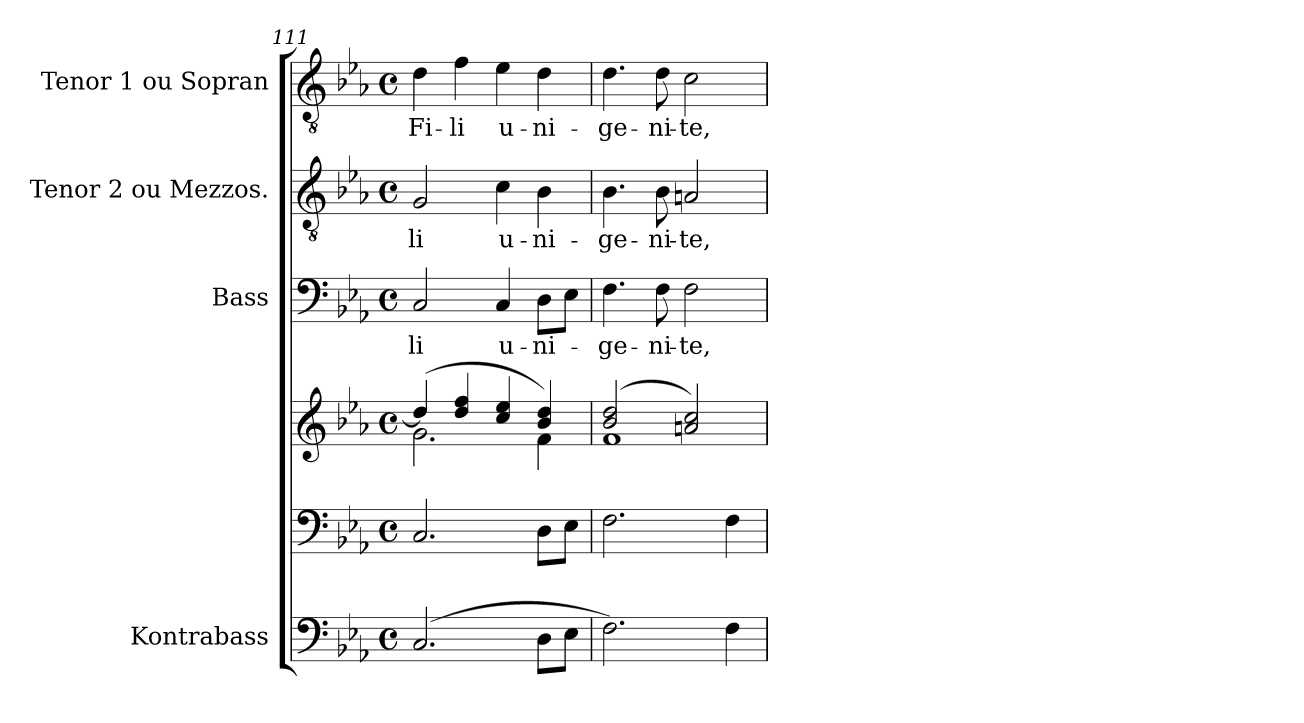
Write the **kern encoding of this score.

**kern	**kern	**kern	**kern	**text	**kern	**text	**kern	**text
*part5	*part4	*part4	*part3	*part3	*part2	*part2	*part1	*part1
*staff6	*staff5	*staff4	*staff3	*staff3	*staff2	*staff2	*staff1	*staff1
*I"Kontrabass	*	*	*I"Bass	*	*I"Tenor 2 ou Mezzos.	*	*I"Tenor 1 ou Sopran	*
*I'Kb.	*	*	*	*	*	*	*	*
*clefF4	*clefF4	*clefG2	*clefF4	*	*clefGv2	*	*clefGv2	*
*ITrd7c12	*	*	*	*	*	*	*	*
*k[b-e-a-]	*k[b-e-a-]	*k[b-e-a-]	*k[b-e-a-]	*	*k[b-e-a-]	*	*k[b-e-a-]	*
*E-:	*E-:	*E-:	*E-:	*	*E-:	*	*E-:	*
*M4/4	*M4/4	*M4/4	*M4/4	*	*M4/4	*	*M4/4	*
*met(c)	*met(c)	*met(c)	*met(c)	*	*met(c)	*	*met(c)	*
=111	=111	=111	=111	=111	=111	=111	=111	=111
*	*	*^	*	*	*	*	*	*
!	!	!	!	!	!LO:LY:b	!	!LO:LY:b	!	!LO:LY:b
(2.CC/	2.C/	(4dd/]	2.g\	2C/	-li	2G/	-li	4d\	Fi-
!	!	!	!	!	!	!	!	!	!LO:LY:b
.	.	4dd/ 4ff/	.	.	.	.	.	4f\	-li
!	!	!	!	!	!LO:LY:b	!	!LO:LY:b	!	!LO:LY:b
.	.	4cc/ 4ee-/	.	4C/	u-	4c\	u-	4e-\	u-
!	!	!	!	!	!LO:LY:b	!	!LO:LY:b	!	!LO:LY:b
8DD\L	8D\L	4b-/ 4dd/)	4f\	8D\L	-ni-	4B-\	-ni-	4d\	-ni-
8EE-\J	8E-\J	.	.	8E-\J	.	.	.	.	.
=112	=112	=112	=112	=112	=112	=112	=112	=112	=112
!	!	!	!	!	!LO:LY:b	!	!LO:LY:b	!	!LO:LY:b
2.FF\)	2.F\	(2b-/ 2dd/	1f	4.F\	-ge-	4.B-\	-ge-	4.d\	-ge-
!	!	!	!	!	!LO:LY:b	!	!LO:LY:b	!	!LO:LY:b
.	.	.	.	8F\	-ni-	8B-\	-ni-	8d\	-ni-
!	!	!	!	!	!LO:LY:b	!	!LO:LY:b	!	!LO:LY:b
.	.	2an/ 2cc/)	.	2F\	-te,	2An/	-te,	2c\	-te,
4FF\	4F\	.	.	.	.	.	.	.	.
*	*	*v	*v	*	*	*	*	*	*
=	=	=	=	=	=	=	=	=
*-	*-	*-	*-	*-	*-	*-	*-	*-
